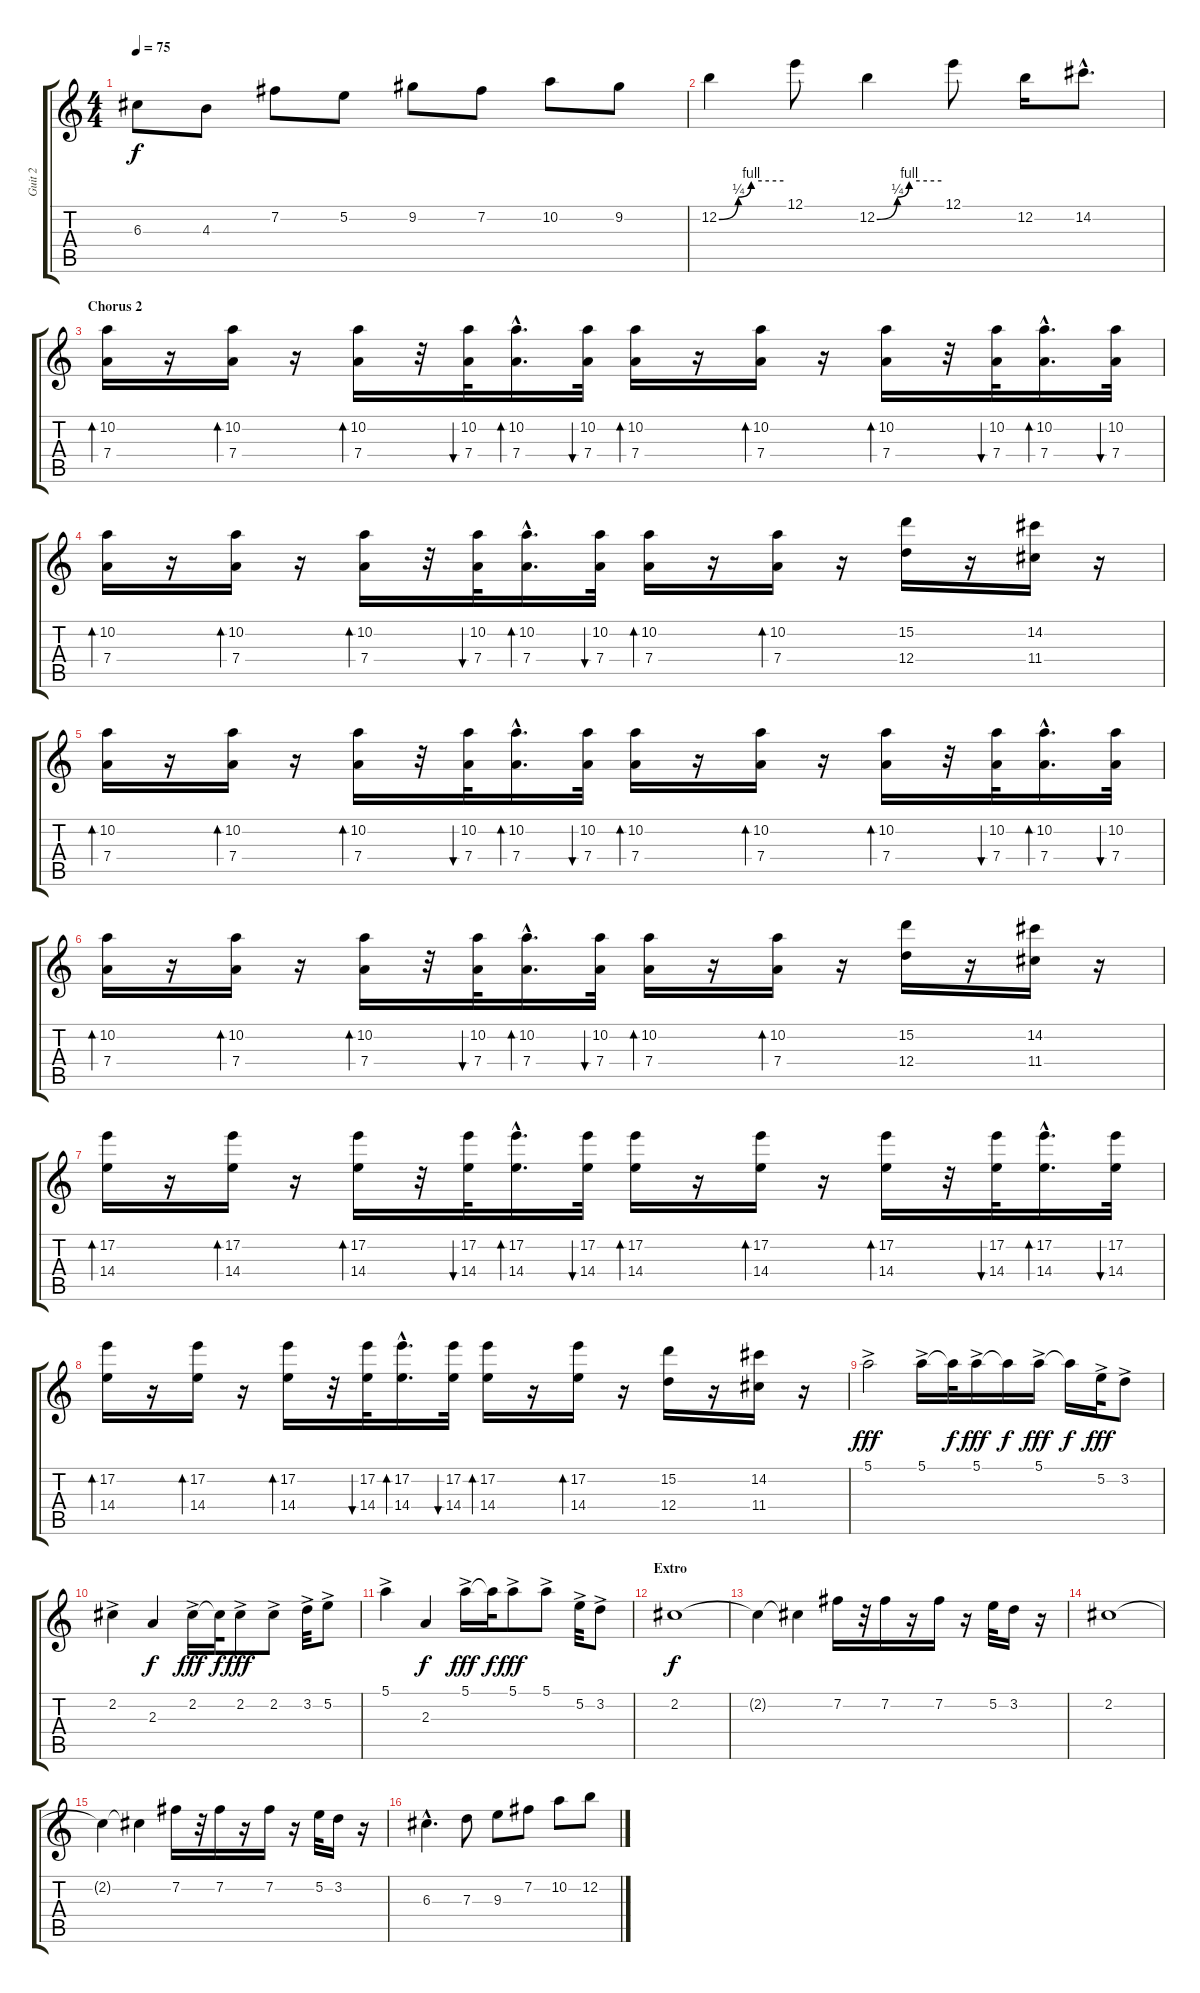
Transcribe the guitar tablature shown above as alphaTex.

\track ("Guit 2" "Guit 2") {instrument electricguitarjazz}
\staff {score tabs}
\tuning (E4 B3 G3 D3 A2 E2) {hide}
\ts (4 4)
\tempo 75
\clef g2
\ks c
6.3.8{dy f} 4.3.8 7.2.8 5.2.8 9.2.8 7.2.8 10.2.8 9.2.8 |
12.2{be (custom 0 0 18 1 30 4 60 4)}.4 12.1.8 12.2{be (custom 0 0 19 1 30 4 60 4)}.4 12.1.8 12.2.16 14.2{hac}.8{d} |
\section ("" "Chorus 2")
(10.2 7.4).16{bd 30} r.16 (10.2 7.4).16{bd 30} r.16 (10.2 7.4).16{bd 30} r.32 (10.2 7.4).32{bu 30} (10.2{hac} 7.4{hac}).16{d bd 30} (10.2 7.4).32{bu 30} (10.2 7.4).16{bd 30} r.16 (10.2 7.4).16{bd 30} r.16 (10.2 7.4).16{bd 30} r.32 (10.2 7.4).32{bu 30} (10.2{hac} 7.4{hac}).16{d bd 30} (10.2 7.4).32{bu 30} |
(10.2 7.4).16{bd 30} r.16 (10.2 7.4).16{bd 30} r.16 (10.2 7.4).16{bd 30} r.32 (10.2 7.4).32{bu 30} (10.2{hac} 7.4{hac}).16{d bd 30} (10.2 7.4).32{bu 30} (10.2 7.4).16{bd 30} r.16 (10.2 7.4).16{bd 30} r.16 (15.2 12.4).16 r.16 (14.2 11.4).16 r.16 |
(10.2 7.4).16{bd 30} r.16 (10.2 7.4).16{bd 30} r.16 (10.2 7.4).16{bd 30} r.32 (10.2 7.4).32{bu 30} (10.2{hac} 7.4{hac}).16{d bd 30} (10.2 7.4).32{bu 30} (10.2 7.4).16{bd 30} r.16 (10.2 7.4).16{bd 30} r.16 (10.2 7.4).16{bd 30} r.32 (10.2 7.4).32{bu 30} (10.2{hac} 7.4{hac}).16{d bd 30} (10.2 7.4).32{bu 30} |
(10.2 7.4).16{bd 30} r.16 (10.2 7.4).16{bd 30} r.16 (10.2 7.4).16{bd 30} r.32 (10.2 7.4).32{bu 30} (10.2{hac} 7.4{hac}).16{d bd 30} (10.2 7.4).32{bu 30} (10.2 7.4).16{bd 30} r.16 (10.2 7.4).16{bd 30} r.16 (15.2 12.4).16 r.16 (14.2 11.4).16 r.16 |
(17.2 14.4).16{bd 30} r.16 (17.2 14.4).16{bd 30} r.16 (17.2 14.4).16{bd 30} r.32 (17.2 14.4).32{bu 30} (17.2{hac} 14.4{hac}).16{d bd 30} (17.2 14.4).32{bu 30} (17.2 14.4).16{bd 30} r.16 (17.2 14.4).16{bd 30} r.16 (17.2 14.4).16{bd 30} r.32 (17.2 14.4).32{bu 30} (17.2{hac} 14.4{hac}).16{d bd 30} (17.2 14.4).32{bu 30} |
(17.2 14.4).16{bd 30} r.16 (17.2 14.4).16{bd 30} r.16 (17.2 14.4).16{bd 30} r.32 (17.2 14.4).32{bu 30} (17.2{hac} 14.4{hac}).16{d bd 30} (17.2 14.4).32{bu 30} (17.2 14.4).16{bd 30} r.16 (17.2 14.4).16{bd 30} r.16 (15.2 12.4).16 r.16 (14.2 11.4).16 r.16 |
5.1{ac}.2{dy fff} 5.1{ac}.16 5.1{t}.32{dy f} 5.1{ac}.16{dy fff} 5.1{t}.16{dy f} 5.1{ac}.16{dy fff} 5.1{t}.16{dy f} 5.2{ac}.32{dy fff} 3.2{ac}.8 |
2.2{ac}.4 2.3.4{dy f} 2.2{ac}.16{dy fff} 2.2{t}.32{dy f} 2.2{ac}.8{dy fff} 2.2{ac}.8 3.2{ac}.32 5.2{ac}.8 |
5.1{ac}.4 2.3.4{dy f} 5.1{ac}.16{dy fff} 5.1{t}.32{dy f} 5.1{ac}.8{dy fff} 5.1{ac}.8 5.2{ac}.32 3.2{ac}.8 |
\section ("" "Extro")
2.2.1{dy f} |
2.2{t}.4 2.2{t}.4 7.2.16 r.32 7.2.16 r.16 7.2.16 r.16 5.2.32 3.2.16 r.16 |
2.2.1 |
2.2{t}.4 2.2{t}.4 7.2.16 r.32 7.2.16 r.16 7.2.16 r.16 5.2.32 3.2.16 r.16 |
\section ("" "")
6.3{hac}.4{d} 7.3.8 9.3.8 7.2.8 10.2.8 12.2.8
